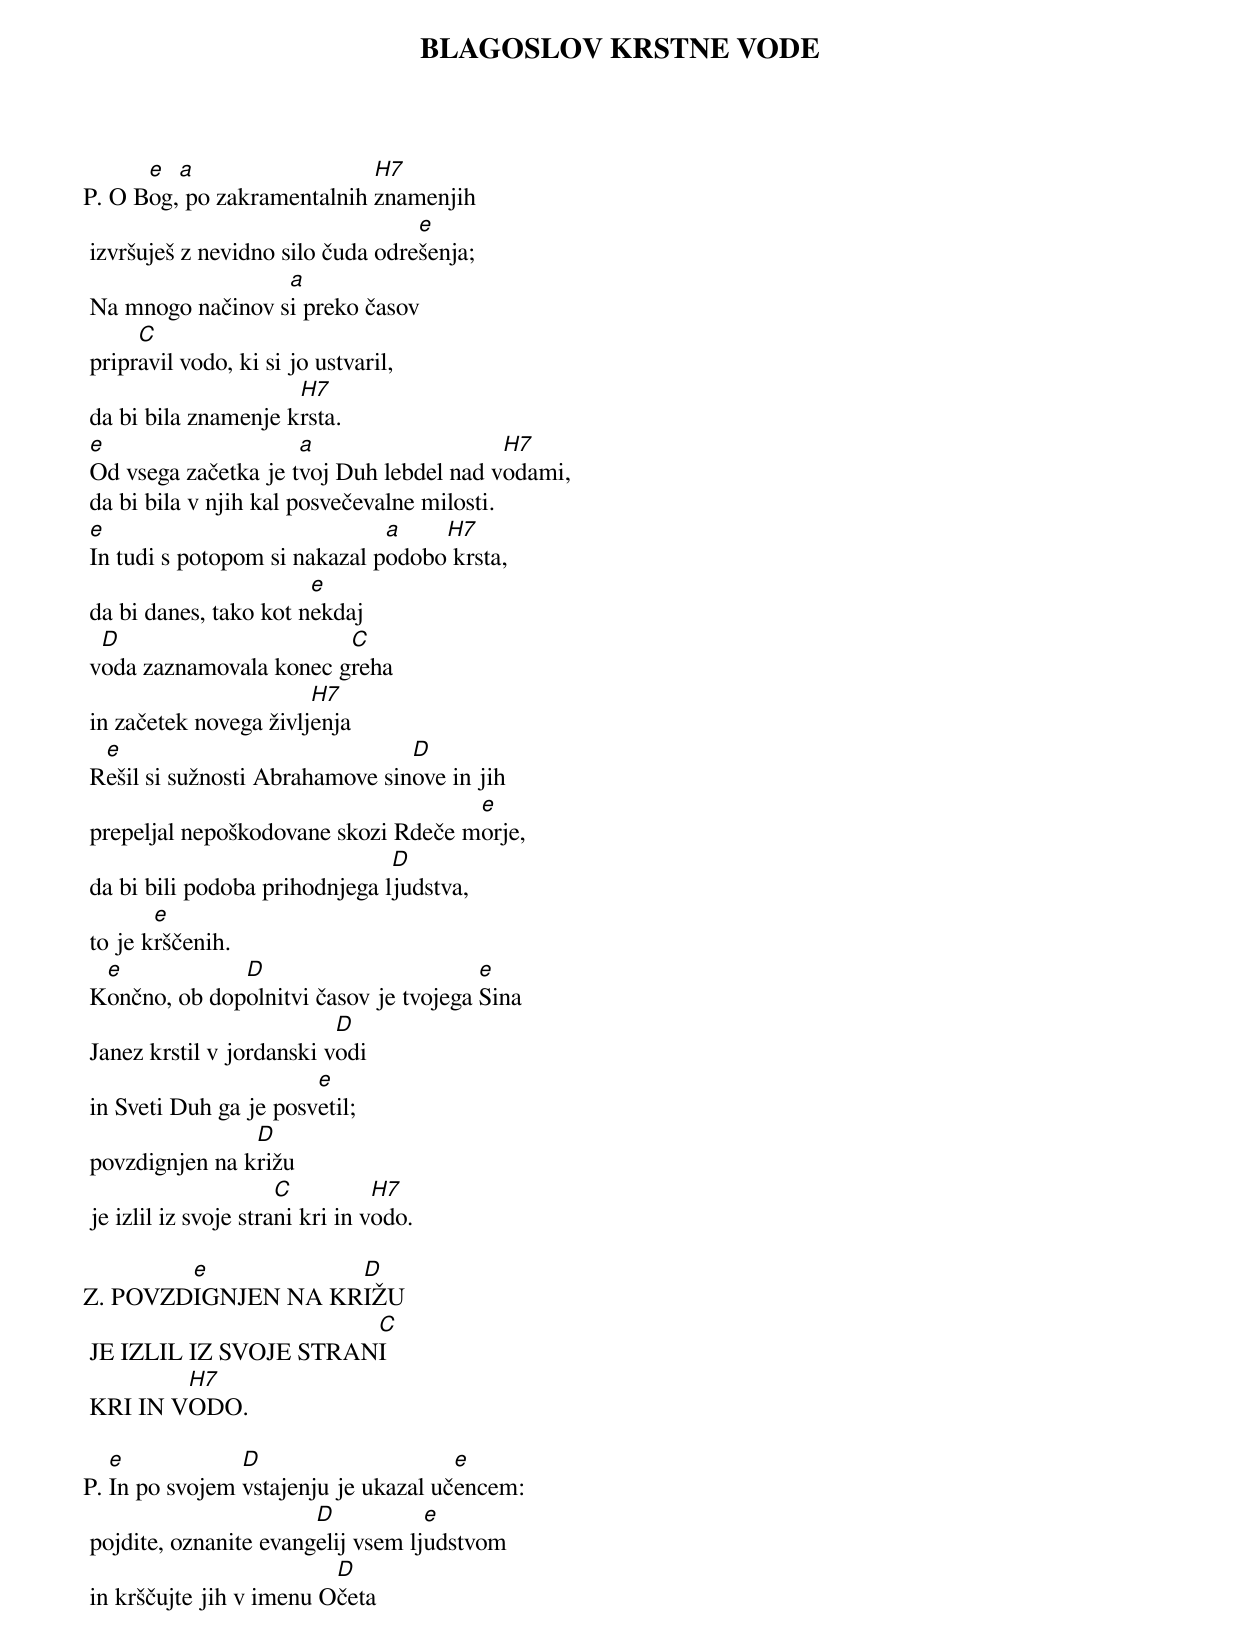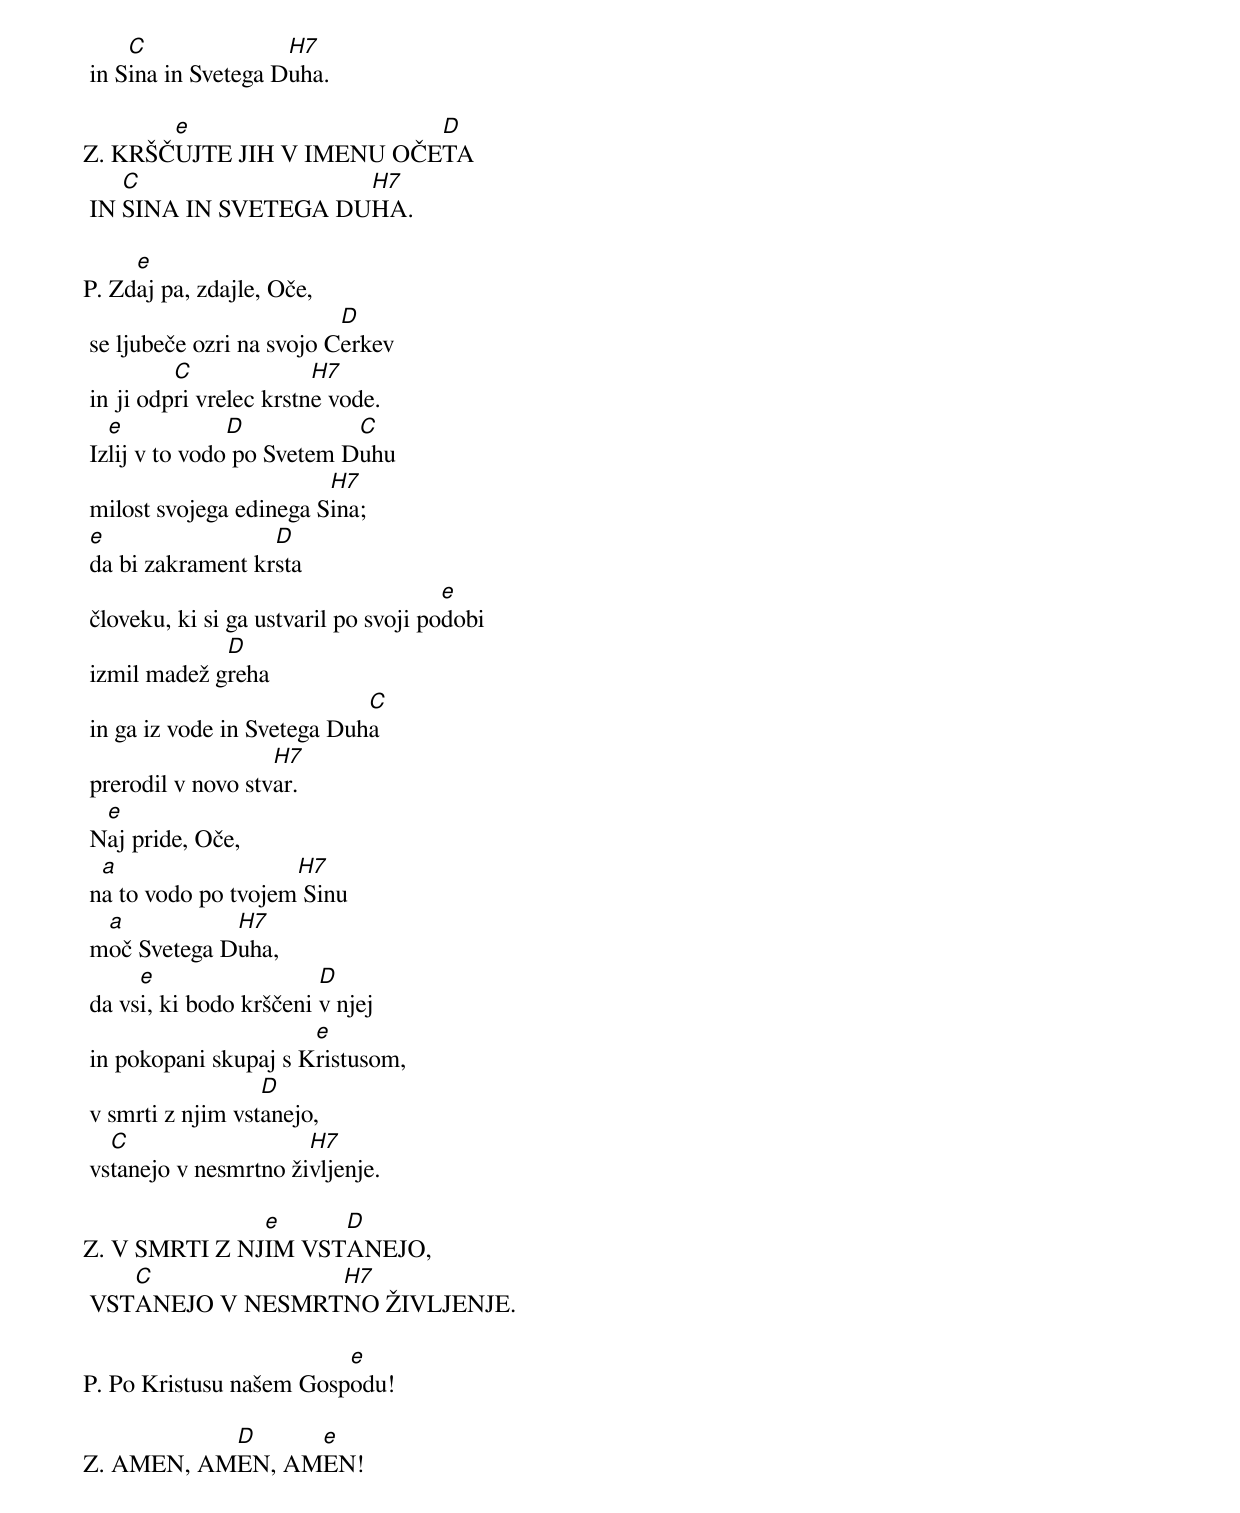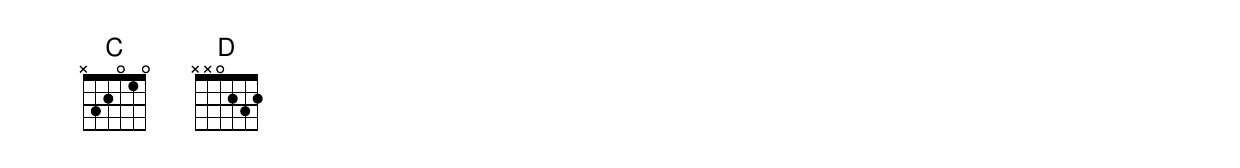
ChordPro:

{title: BLAGOSLOV KRSTNE VODE}

P.	O B[e]og,[a] po zakramentalnih [H7]znamenjih
	izvršuješ z nevidno silo čuda odre[e]šenja;
	Na mnogo načinov s[a]i preko časov
	pripr[C]avil vodo, ki si jo ustvaril,
	da bi bila znamenje k[H7]rsta.
	[e]Od vsega začetka je t[a]voj Duh lebdel nad v[H7]odami,
	da bi bila v njih kal posvečevalne milosti.
	[e]In tudi s potopom si nakazal p[a]odobo[H7] krsta,
	da bi danes, tako kot n[e]ekdaj
	v[D]oda zaznamovala konec g[C]reha
	in začetek novega življ[H7]enja
	R[e]ešil si sužnosti Abrahamove sin[D]ove in jih
	prepeljal nepoškodovane skozi Rdeče m[e]orje,
	da bi bili podoba prihodnjega l[D]judstva,
	to je k[e]rščenih.
	K[e]ončno, ob dop[D]olnitvi časov je tvojega [e]Sina
	Janez krstil v jordanski v[D]odi
	in Sveti Duh ga je posv[e]etil;
	povzdignjen na k[D]rižu
	je izlil iz svoje stra[C]ni kri in v[H7]odo.

Z.	POVZD[e]IGNJEN NA KR[D]IŽU
	JE IZLIL IZ SVOJE STRAN[C]I
	KRI IN V[H7]ODO.

P.	[e]In po svojem [D]vstajenju je ukazal uč[e]encem:
	pojdite, oznanite evang[D]elij vsem lj[e]udstvom
	in krščujte jih v imenu O[D]četa
	in S[C]ina in Svetega D[H7]uha.

Z.	KRŠČ[e]UJTE JIH V IMENU OČE[D]TA
	IN [C]SINA IN SVETEGA DU[H7]HA.

P.	Zd[e]aj pa, zdajle, Oče,
	se ljubeče ozri na svojo C[D]erkev
	in ji odp[C]ri vrelec krstn[H7]e vode.
	Iz[e]lij v to vodo[D] po Svetem D[C]uhu
	milost svojega edinega S[H7]ina;
	[e]da bi zakrament kr[D]sta
	človeku, ki si ga ustvaril po svoji po[e]dobi
	izmil madež g[D]reha
	in ga iz vode in Svetega Duh[C]a
	prerodil v novo stv[H7]ar.
	N[e]aj pride, Oče,
	n[a]a to vodo po tvojem[H7] Sinu
	m[a]oč Svetega D[H7]uha,
	da vs[e]i, ki bodo krščeni [D]v njej
	in pokopani skupaj s K[e]ristusom,
	v smrti z njim vst[D]anejo,
	vs[C]tanejo v nesmrtno ži[H7]vljenje.

Z.	V SMRTI Z NJ[e]IM VST[D]ANEJO,
	VST[C]ANEJO V NESMRT[H7]NO ŽIVLJENJE.

P.	Po Kristusu našem Gosp[e]odu!

Z.	AMEN, AM[D]EN, AM[e]EN!
